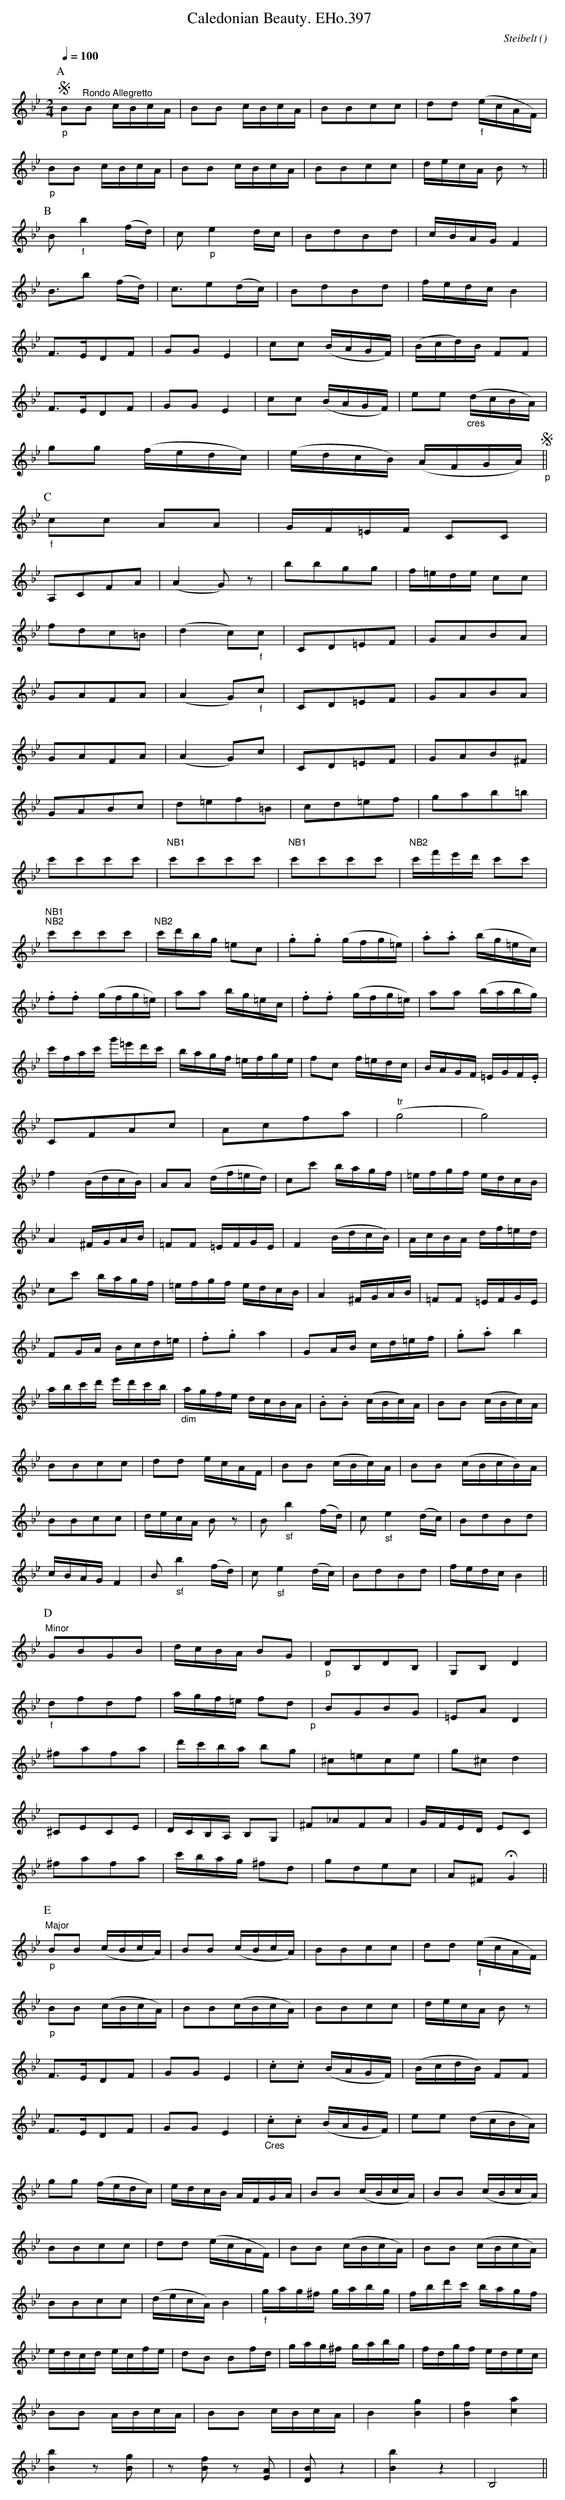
X:1
T:Caledonian Beauty. EHo.397
M:2/4
L:1/16
Q:1/4=100
C:Steibelt
O:
K:Bb
P:A
!segno!"_p"B2"^Rondo Allegretto"B2 cBcA | B2B2 cBcA | B2B2c2c2 | d2d2 "_f"(ecAF) |
"_p" B2B2 cBcA | B2B2 cBcA | B2B2c2c2 | decA B2z2 ||
P:B
B2"_f"b4 (fd) | c2"_p"e4dc | B2d2B2d2 | cBAGF4 |
B2>b4 (fd) | c2>e4(dc) | B2d2B2d2 | fedc B4 |
F2>E2D2F2 | G2G2E4 | c2c2 (BAGF) | (Bcd)B F2F2 |
F2>E2D2F2 | G2G2E4 | c2c2 (BAGF) | e2e2 ("_cres"dcBA) |
g2g2 (fedc) | (edcB) (AFGA)!segno!"_p" ||
P:C
"_f"c2c2 A2A2 | GF=EF C2C2 |
A,2C2F2A2 | (A4G2)z2 | b2b2g2g2 | f=ede c2c2 |
f2d2c2=B2 | (d4c2)"_f"c2 | C2D2=E2F2 | G2A2B2A2 |
G2A2F2A2 | (A4G2)"_f"c2 | C2D2=E2F2 | G2A2B2A2 |
G2A2F2A2 | (A4G2)c2 | C2D2=E2F2 | G2A2B2^F2 |
G2A2B2c2 | d2=e2f2=B2 | c2d2=e2f2 | g2a2b2=b2 |
c'2c'2c'2c'2 |"NB1" c'2c'2c'2c'2 |"NB1"  c'2c'2c'2c'2 |"NB2" c'f'e'd' c'2c'2 |
"NB1" "NB2"c'2c'2c'2c'2 |"NB2" c'd'bg =e2c2 | .g2.g2 (gfg=e) | .a2.a2 (bg=ec) |
.f2.f2 (gfg=e) | a2a2 bg=ec | .f2.f2 (gfg=e) | a2a2 (babg) |
c'fac' g'=e'd'c' | bagf =efge | f2c2 f=edc | BAGF =EGF.E |
C2F2A2c2 | A2c2f2a2 | "tr"(g8 | g8) |
f4(BdcB) | A2A2 (df=ed) | c2c'2 bagf | =efgf edcB |
A4^FGAB | =F2F2 =EFGE | F4(BdcB) | AcBA df=ed |
c2c'2 bagf | =efgf edcB | A4^FGAB | =F2F2 =EFGE |
F2GA Bcd=e | .f2.g2a4 | G2AB cd=ef | .g2.a2 b4 |
abc'd' e'd'c'b | "_dim"agfe dcBA | .B2.B2 (cBc)A | B2B2 (cBc)A |
B2B2c2c2 | d2d2 ecAF | B2B2 (cBc)A | B2B2 (cBcB)A |
B2B2c2c2 | decA B2z2 | B2"_sf"b4 (fd) | c2"_sf"e4(dc) | B2d2B2d2 |
cBAGF4 | B2"_sf"b4(fd) | c2"_sf"e4 (dc) | B2d2B2d2 | fedc B4 ||
P:D
"Minor"G2B2G2B2 | dcBA B2G2 | "_p"D2B,2D2B,2 | G,2B,2D4 |
"_f"d2f2d2f2 | agf=e f2d2"_p" | B2G2B2G2 | =E2A2D4 |
^f2a2f2a2 | d'c'ba b2g2 | ^c2=e2c2e2 | g2^c2 d4 |
^C2E2C2E2 | DCB,A, B,2G,2 | ^F2_A2F2A2 | GFED E2C2 |
^f2a2f2a2 | c'bag ^f2d2 | g2d2e2c2 | A2^F2 !fermata!G4 ||
P:E
[K:Bb]"Major" "_p"B2B2 (cBcA) | B2B2 (cBcA) | B2B2c2c2 | d2d2 "_f"(ecAF) |
"_p"B2B2 (cBcA) | B2B2(cBcA) | B2B2c2c2 | decA B2z2 |
F2>E2D2F2 | G2G2E4 | .c2.c2 (BAGF) | (BcdB) F2F2 |
F2>E2D2F2 | G2G2E4 | "_Cres".c2.c2 (BAGF) | e2e2 (dcBA) |
g2g2 (fedc) | edcB AFGA | B2B2 (cBcA) | B2B2 (cBcA) |
B2B2c2c2 | d2d2 (ecAF) | B2B2 (cBcA) | B2B2 (cBcA) |
B2B2c2c2 | (decA) B4 | "_f"gag^f gabg | fbd'c' bagf |
edcd ecfe | d2B2 B2fd | gag^f gabg | fdgf edec |
B2B2 ABcA | B2B2 cBcA | B4[B4g4] | [B4f4][c4a4] |
[B4b4]z2[B2g2] | z2[B2f2] z2[E2A2] | [D2B2] z4 | [B4b4]z4 | B,8 ||
